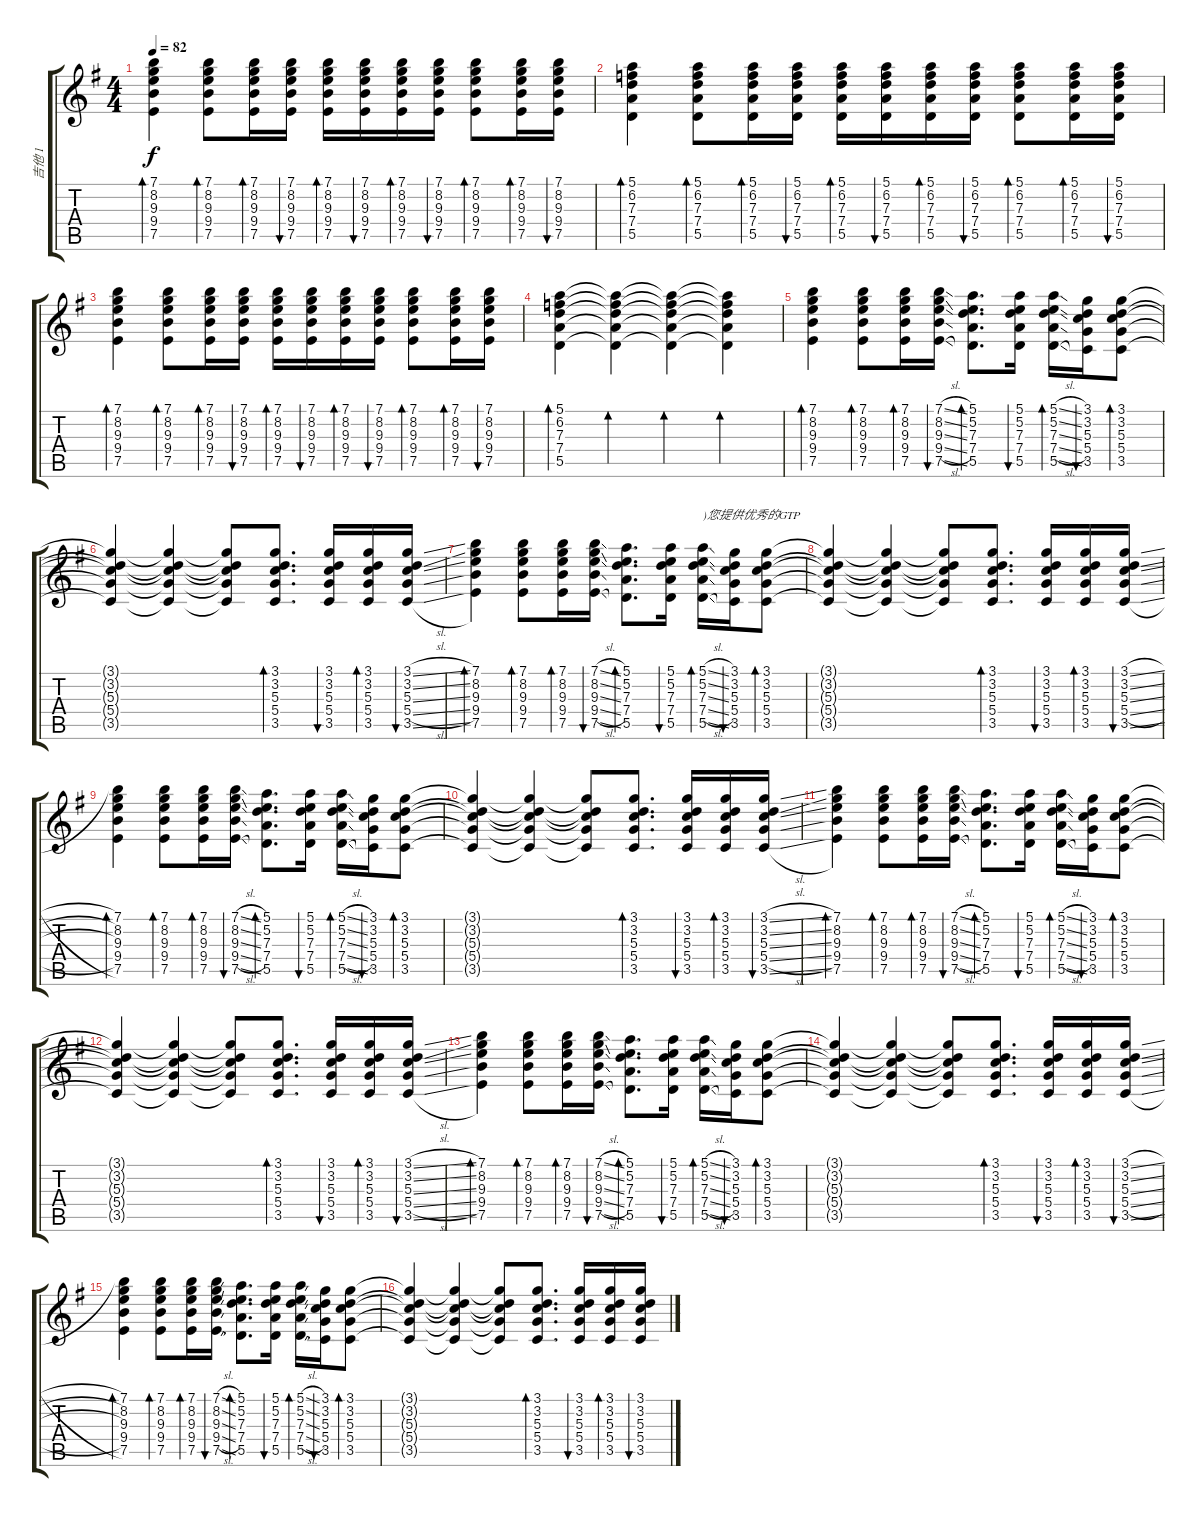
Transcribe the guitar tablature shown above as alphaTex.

\track ("吉他 1" "吉他 1") {instrument acousticguitarsteel}
\staff {score tabs}
\tuning (E4 B3 G3 D3 A2 E2) {hide}
\ts (4 4)
\tempo 82
\clef g2
\ks g
(7.1 8.2 9.3 9.4 7.5).4{bd 60 dy f} (7.1 8.2 9.3 9.4 7.5).8{bd 60} (7.1 8.2 9.3 9.4 7.5).16{bd 60} (7.1 8.2 9.3 9.4 7.5).16{bu 60} (7.1 8.2 9.3 9.4 7.5).16{bd 60} (7.1 8.2 9.3 9.4 7.5).16{bu 60} (7.1 8.2 9.3 9.4 7.5).16{bd 60} (7.1 8.2 9.3 9.4 7.5).16{bu 60} (7.1 8.2 9.3 9.4 7.5).8{bd 60} (7.1 8.2 9.3 9.4 7.5).16{bd 60} (7.1 8.2 9.3 9.4 7.5).16{bu 60} |
(5.1 6.2 7.3 7.4 5.5).4{bd 60} (5.1 6.2 7.3 7.4 5.5).8{bd 60} (5.1 6.2 7.3 7.4 5.5).16{bd 60} (5.1 6.2 7.3 7.4 5.5).16{bu 60} (5.1 6.2 7.3 7.4 5.5).16{bd 60} (5.1 6.2 7.3 7.4 5.5).16{bu 60} (5.1 6.2 7.3 7.4 5.5).16{bd 60} (5.1 6.2 7.3 7.4 5.5).16{bu 60} (5.1 6.2 7.3 7.4 5.5).8{bd 60} (5.1 6.2 7.3 7.4 5.5).16{bd 60} (5.1 6.2 7.3 7.4 5.5).16{bu 60} |
(7.1 8.2 9.3 9.4 7.5).4{bd 60} (7.1 8.2 9.3 9.4 7.5).8{bd 60} (7.1 8.2 9.3 9.4 7.5).16{bd 60} (7.1 8.2 9.3 9.4 7.5).16{bu 60} (7.1 8.2 9.3 9.4 7.5).16{bd 60} (7.1 8.2 9.3 9.4 7.5).16{bu 60} (7.1 8.2 9.3 9.4 7.5).16{bd 60} (7.1 8.2 9.3 9.4 7.5).16{bu 60} (7.1 8.2 9.3 9.4 7.5).8{bd 60} (7.1 8.2 9.3 9.4 7.5).16{bd 60} (7.1 8.2 9.3 9.4 7.5).16{bu 60} |
(5.1 6.2 7.3 7.4 5.5).4{bd 60} (5.1{t} 6.2{t} 7.3{t} 7.4{t} 5.5{t}).4{bd 60} (5.1{t} 6.2{t} 7.3{t} 7.4{t} 5.5{t}).4{bd 60} (5.1{t} 6.2{t} 7.3{t} 7.4{t} 5.5{t}).4{bd 60} |
(7.1 8.2 9.3 9.4 7.5).4{bd 30} (7.1 8.2 9.3 9.4 7.5).8{bd 30} (7.1 8.2 9.3 9.4 7.5).16{bd 30} (7.1{sl} 8.2{sl} 9.3{sl} 9.4{sl} 7.5{sl}).16{bu 30} (5.1 5.2 7.3 7.4 5.5).8{d bd 30} (5.1 5.2 7.3 7.4 5.5).16{bu 30} (5.1{sl} 5.2{sl} 7.3{sl} 7.4{sl} 5.5{sl}).16{bd 30} (3.1 3.2 5.3 5.4 3.5).16{bu 30} (3.1 3.2 5.3 5.4 3.5).8{bd 30} |
(3.1{t} 3.2{t} 5.3{t} 5.4{t} 3.5{t}).4 (3.1{t} 3.2{t} 5.3{t} 5.4{t} 3.5{t}).4 (3.1{t} 3.2{t} 5.3{t} 5.4{t} 3.5{t}).8 (3.1 3.2 5.3 5.4 3.5).8{d bd 30} (3.1 3.2 5.3 5.4 3.5).16{bu 30} (3.1 3.2 5.3 5.4 3.5).16{bd 30} (3.1{sl} 3.2{sl} 5.3{sl} 5.4{sl} 3.5{sl}).16{bu 30} |
(7.1 8.2 9.3 9.4 7.5).4{bd 30} (7.1 8.2 9.3 9.4 7.5).8{bd 30} (7.1 8.2 9.3 9.4 7.5).16{bd 30} (7.1{sl} 8.2{sl} 9.3{sl} 9.4{sl} 7.5{sl}).16{bu 30} (5.1 5.2 7.3 7.4 5.5).8{d bd 30} (5.1 5.2 7.3 7.4 5.5).16{bu 30} (5.1{sl} 5.2{sl} 7.3{sl} 7.4{sl} 5.5{sl}).16{bd 30 txt ")您提供优秀的GTP"} (3.1 3.2 5.3 5.4 3.5).16{bu 30} (3.1 3.2 5.3 5.4 3.5).8{bd 30} |
(3.1{t} 3.2{t} 5.3{t} 5.4{t} 3.5{t}).4 (3.1{t} 3.2{t} 5.3{t} 5.4{t} 3.5{t}).4 (3.1{t} 3.2{t} 5.3{t} 5.4{t} 3.5{t}).8 (3.1 3.2 5.3 5.4 3.5).8{d bd 30} (3.1 3.2 5.3 5.4 3.5).16{bu 30} (3.1 3.2 5.3 5.4 3.5).16{bd 30} (3.1{sl} 3.2{sl} 5.3{sl} 5.4{sl} 3.5{sl}).16{bu 30} |
(7.1 8.2 9.3 9.4 7.5).4{bd 30} (7.1 8.2 9.3 9.4 7.5).8{bd 30} (7.1 8.2 9.3 9.4 7.5).16{bd 30} (7.1{sl} 8.2{sl} 9.3{sl} 9.4{sl} 7.5{sl}).16{bu 30} (5.1 5.2 7.3 7.4 5.5).8{d bd 30} (5.1 5.2 7.3 7.4 5.5).16{bu 30} (5.1{sl} 5.2{sl} 7.3{sl} 7.4{sl} 5.5{sl}).16{bd 30} (3.1 3.2 5.3 5.4 3.5).16{bu 30} (3.1 3.2 5.3 5.4 3.5).8{bd 30} |
(3.1{t} 3.2{t} 5.3{t} 5.4{t} 3.5{t}).4 (3.1{t} 3.2{t} 5.3{t} 5.4{t} 3.5{t}).4 (3.1{t} 3.2{t} 5.3{t} 5.4{t} 3.5{t}).8 (3.1 3.2 5.3 5.4 3.5).8{d bd 30} (3.1 3.2 5.3 5.4 3.5).16{bu 30} (3.1 3.2 5.3 5.4 3.5).16{bd 30} (3.1{sl} 3.2{sl} 5.3{sl} 5.4{sl} 3.5{sl}).16{bu 30} |
(7.1 8.2 9.3 9.4 7.5).4{bd 30} (7.1 8.2 9.3 9.4 7.5).8{bd 30} (7.1 8.2 9.3 9.4 7.5).16{bd 30} (7.1{sl} 8.2{sl} 9.3{sl} 9.4{sl} 7.5{sl}).16{bu 30} (5.1 5.2 7.3 7.4 5.5).8{d bd 30} (5.1 5.2 7.3 7.4 5.5).16{bu 30} (5.1{sl} 5.2{sl} 7.3{sl} 7.4{sl} 5.5{sl}).16{bd 30} (3.1 3.2 5.3 5.4 3.5).16{bu 30} (3.1 3.2 5.3 5.4 3.5).8{bd 30} |
(3.1{t} 3.2{t} 5.3{t} 5.4{t} 3.5{t}).4 (3.1{t} 3.2{t} 5.3{t} 5.4{t} 3.5{t}).4 (3.1{t} 3.2{t} 5.3{t} 5.4{t} 3.5{t}).8 (3.1 3.2 5.3 5.4 3.5).8{d bd 30} (3.1 3.2 5.3 5.4 3.5).16{bu 30} (3.1 3.2 5.3 5.4 3.5).16{bd 30} (3.1{sl} 3.2{sl} 5.3{sl} 5.4{sl} 3.5{sl}).16{bu 30} |
(7.1 8.2 9.3 9.4 7.5).4{bd 30} (7.1 8.2 9.3 9.4 7.5).8{bd 30} (7.1 8.2 9.3 9.4 7.5).16{bd 30} (7.1{sl} 8.2{sl} 9.3{sl} 9.4{sl} 7.5{sl}).16{bu 30} (5.1 5.2 7.3 7.4 5.5).8{d bd 30} (5.1 5.2 7.3 7.4 5.5).16{bu 30} (5.1{sl} 5.2{sl} 7.3{sl} 7.4{sl} 5.5{sl}).16{bd 30} (3.1 3.2 5.3 5.4 3.5).16{bu 30} (3.1 3.2 5.3 5.4 3.5).8{bd 30} |
(3.1{t} 3.2{t} 5.3{t} 5.4{t} 3.5{t}).4 (3.1{t} 3.2{t} 5.3{t} 5.4{t} 3.5{t}).4 (3.1{t} 3.2{t} 5.3{t} 5.4{t} 3.5{t}).8 (3.1 3.2 5.3 5.4 3.5).8{d bd 30} (3.1 3.2 5.3 5.4 3.5).16{bu 30} (3.1 3.2 5.3 5.4 3.5).16{bd 30} (3.1{sl} 3.2{sl} 5.3{sl} 5.4{sl} 3.5{sl}).16{bu 30} |
(7.1 8.2 9.3 9.4 7.5).4{bd 30} (7.1 8.2 9.3 9.4 7.5).8{bd 30} (7.1 8.2 9.3 9.4 7.5).16{bd 30} (7.1{sl} 8.2{sl} 9.3{sl} 9.4{sl} 7.5{sl}).16{bu 30} (5.1 5.2 7.3 7.4 5.5).8{d bd 30} (5.1 5.2 7.3 7.4 5.5).16{bu 30} (5.1{sl} 5.2{sl} 7.3{sl} 7.4{sl} 5.5{sl}).16{bd 30} (3.1 3.2 5.3 5.4 3.5).16{bu 30} (3.1 3.2 5.3 5.4 3.5).8{bd 30} |
(3.1{t} 3.2{t} 5.3{t} 5.4{t} 3.5{t}).4 (3.1{t} 3.2{t} 5.3{t} 5.4{t} 3.5{t}).4 (3.1{t} 3.2{t} 5.3{t} 5.4{t} 3.5{t}).8 (3.1 3.2 5.3 5.4 3.5).8{d bd 30} (3.1 3.2 5.3 5.4 3.5).16{bu 30} (3.1 3.2 5.3 5.4 3.5).16{bd 30} (3.1{sl} 3.2{sl} 5.3{sl} 5.4{sl} 3.5{sl}).16{bu 30}
